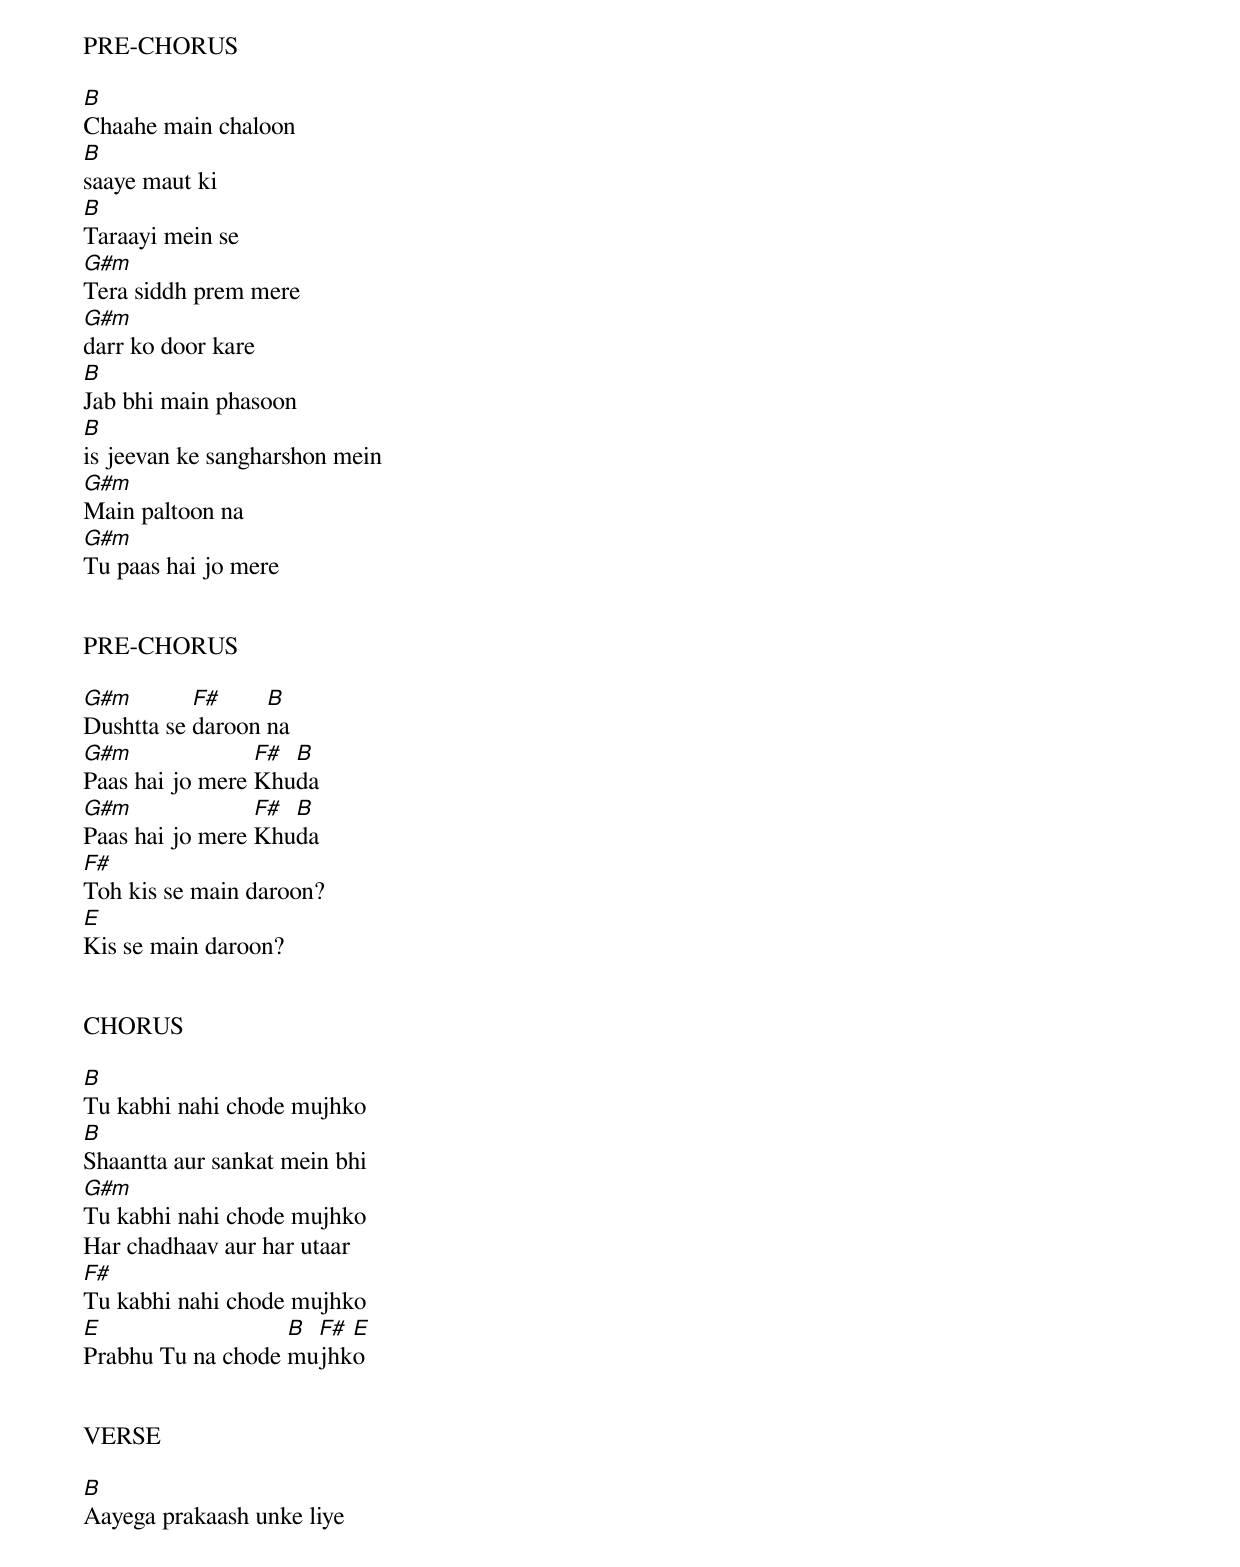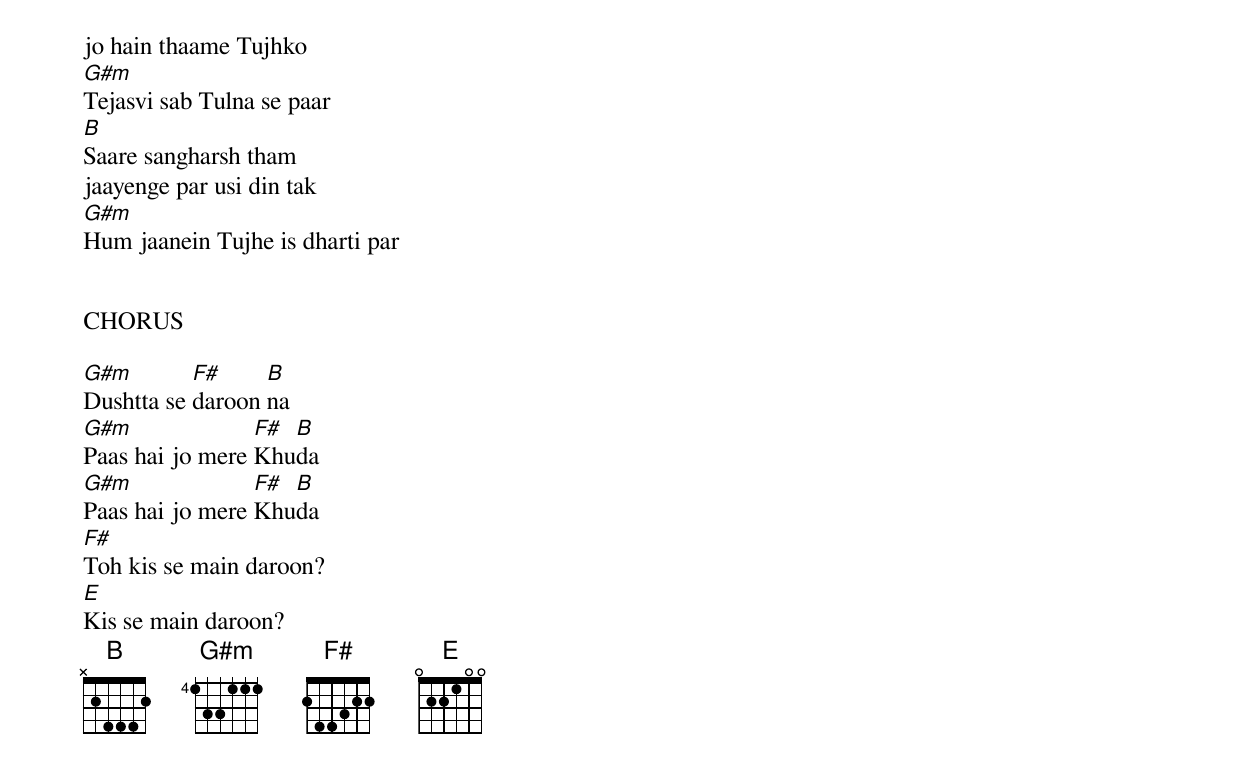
PRE-CHORUS

[B]Chaahe main chaloon
[B]saaye maut ki
[B]Taraayi mein se
[G#m]Tera siddh prem mere
[G#m]darr ko door kare
[B]Jab bhi main phasoon
[B]is jeevan ke sangharshon mein
[G#m]Main paltoon na
[G#m]Tu paas hai jo mere


PRE-CHORUS

[G#m]Dushtta se [F#]daroon [B]na
[G#m]Paas hai jo mere [F#]Khu[B]da
[G#m]Paas hai jo mere [F#]Khu[B]da
[F#]Toh kis se main daroon?
[E]Kis se main daroon?


CHORUS

[B]Tu kabhi nahi chode mujhko
[B]Shaantta aur sankat mein bhi
[G#m]Tu kabhi nahi chode mujhko
Har chadhaav aur har utaar
[F#]Tu kabhi nahi chode mujhko
[E]Prabhu Tu na chode [B]mu[F#]jhk[E]o


VERSE

[B]Aayega prakaash unke liye
jo hain thaame Tujhko
[G#m]Tejasvi sab Tulna se paar
[B]Saare sangharsh tham
jaayenge par usi din tak
[G#m]Hum jaanein Tujhe is dharti par


CHORUS

[G#m]Dushtta se [F#]daroon [B]na
[G#m]Paas hai jo mere [F#]Khu[B]da
[G#m]Paas hai jo mere [F#]Khu[B]da
[F#]Toh kis se main daroon?
[E]Kis se main daroon?
